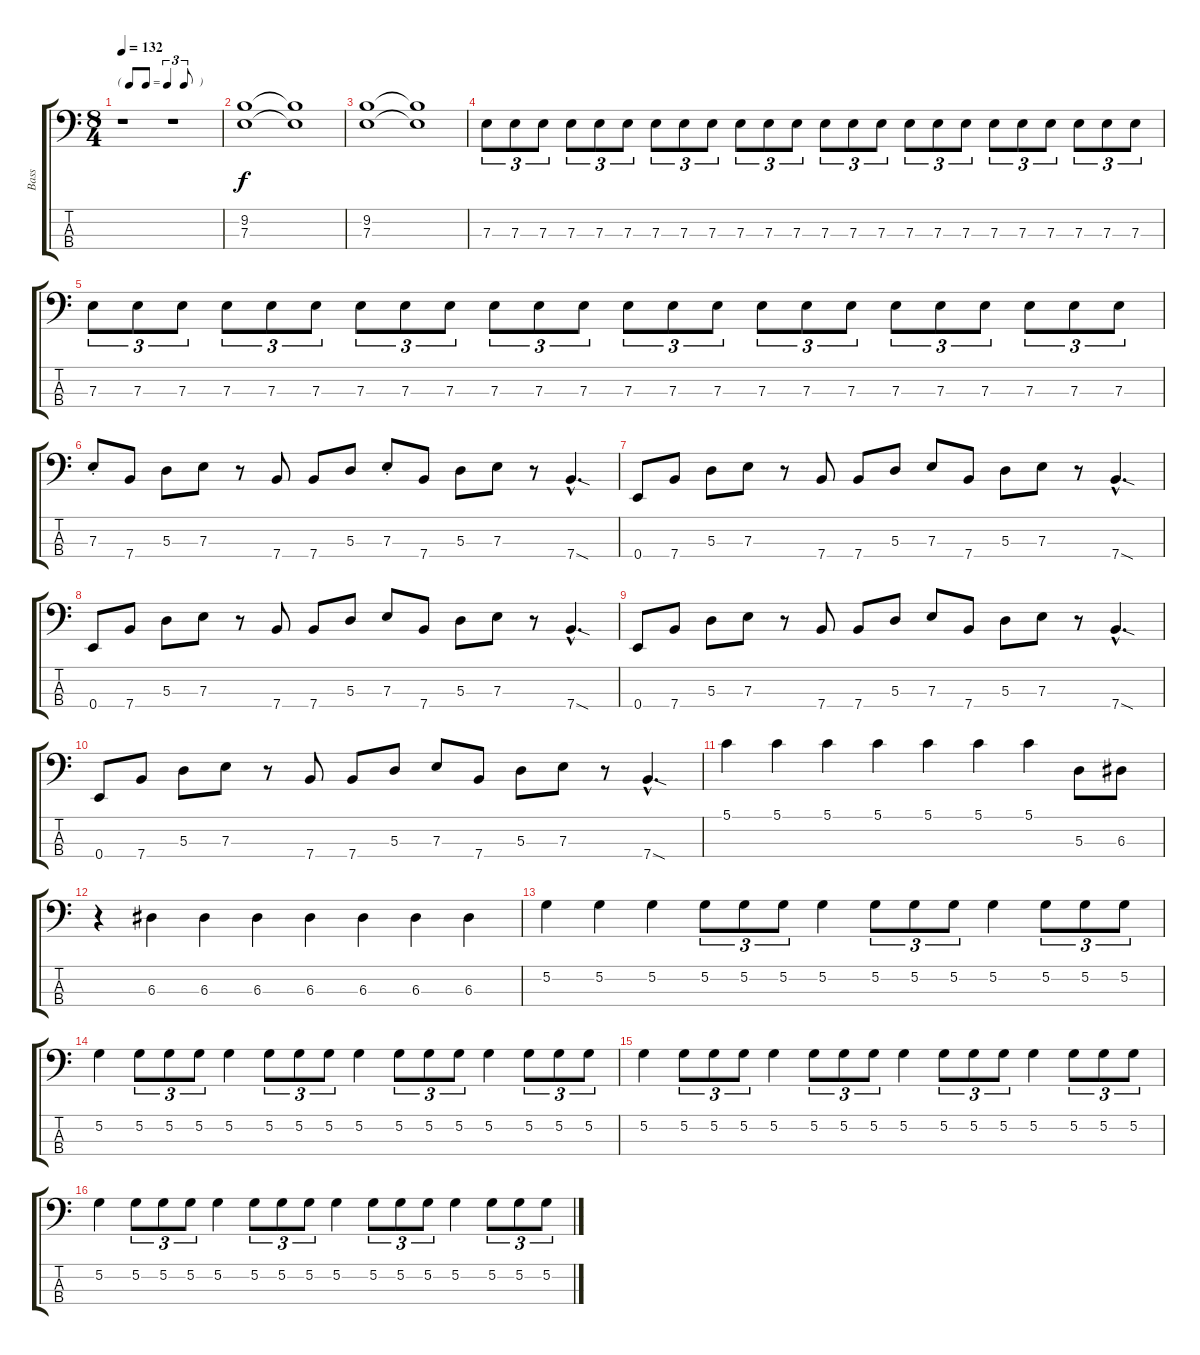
\track ("Bass" "Bass") {instrument electricbassfinger}
\staff {score tabs}
\tuning (G2 D2 A1 E1) {hide}
\ts (8 4)
\tf triplet8th
\tempo 132
\clef f4
\ks c
r.1{dy f instrument electricbassfinger} r.1 |
(9.2 7.3).1 (9.2{t} 7.3{t}).1 |
(9.2 7.3).1 (9.2{t} 7.3{t}).1 |
7.3.8{tu (3 2)} 7.3.8{tu (3 2)} 7.3.8{tu (3 2)} 7.3.8{tu (3 2)} 7.3.8{tu (3 2)} 7.3.8{tu (3 2)} 7.3.8{tu (3 2)} 7.3.8{tu (3 2)} 7.3.8{tu (3 2)} 7.3.8{tu (3 2)} 7.3.8{tu (3 2)} 7.3.8{tu (3 2)} 7.3.8{tu (3 2)} 7.3.8{tu (3 2)} 7.3.8{tu (3 2)} 7.3.8{tu (3 2)} 7.3.8{tu (3 2)} 7.3.8{tu (3 2)} 7.3.8{tu (3 2)} 7.3.8{tu (3 2)} 7.3.8{tu (3 2)} 7.3.8{tu (3 2)} 7.3.8{tu (3 2)} 7.3.8{tu (3 2)} |
7.3.8{tu (3 2)} 7.3.8{tu (3 2)} 7.3.8{tu (3 2)} 7.3.8{tu (3 2)} 7.3.8{tu (3 2)} 7.3.8{tu (3 2)} 7.3.8{tu (3 2)} 7.3.8{tu (3 2)} 7.3.8{tu (3 2)} 7.3.8{tu (3 2)} 7.3.8{tu (3 2)} 7.3.8{tu (3 2)} 7.3.8{tu (3 2)} 7.3.8{tu (3 2)} 7.3.8{tu (3 2)} 7.3.8{tu (3 2)} 7.3.8{tu (3 2)} 7.3.8{tu (3 2)} 7.3.8{tu (3 2)} 7.3.8{tu (3 2)} 7.3.8{tu (3 2)} 7.3.8{tu (3 2)} 7.3.8{tu (3 2)} 7.3.8{tu (3 2)} |
7.3{st}.8 7.4.8 5.3.8 7.3.8 r.8 7.4.8 7.4.8 5.3.8 7.3{st}.8 7.4.8 5.3.8 7.3.8 r.8 7.4{sod hac}.4{d} |
0.4.8 7.4.8 5.3.8 7.3.8 r.8 7.4.8 7.4.8 5.3.8 7.3.8 7.4.8 5.3.8 7.3.8 r.8 7.4{sod hac}.4{d} |
0.4.8 7.4.8 5.3.8 7.3.8 r.8 7.4.8 7.4.8 5.3.8 7.3.8 7.4.8 5.3.8 7.3.8 r.8 7.4{sod hac}.4{d} |
0.4.8 7.4.8 5.3.8 7.3.8 r.8 7.4.8 7.4.8 5.3.8 7.3.8 7.4.8 5.3.8 7.3.8 r.8 7.4{sod hac}.4{d} |
0.4.8 7.4.8 5.3.8 7.3.8 r.8 7.4.8 7.4.8 5.3.8 7.3.8 7.4.8 5.3.8 7.3.8 r.8 7.4{sod hac}.4{d} |
5.1.4 5.1.4 5.1.4 5.1.4 5.1.4 5.1.4 5.1.4 5.3.8 6.3.8 |
r.4 6.3.4 6.3.4 6.3.4 6.3.4 6.3.4 6.3.4 6.3.4 |
5.2.4 5.2.4 5.2.4 5.2.8{tu (3 2)} 5.2.8{tu (3 2)} 5.2.8{tu (3 2)} 5.2.4 5.2.8{tu (3 2)} 5.2.8{tu (3 2)} 5.2.8{tu (3 2)} 5.2.4 5.2.8{tu (3 2)} 5.2.8{tu (3 2)} 5.2.8{tu (3 2)} |
5.2.4 5.2.8{tu (3 2)} 5.2.8{tu (3 2)} 5.2.8{tu (3 2)} 5.2.4 5.2.8{tu (3 2)} 5.2.8{tu (3 2)} 5.2.8{tu (3 2)} 5.2.4 5.2.8{tu (3 2)} 5.2.8{tu (3 2)} 5.2.8{tu (3 2)} 5.2.4 5.2.8{tu (3 2)} 5.2.8{tu (3 2)} 5.2.8{tu (3 2)} |
5.2.4 5.2.8{tu (3 2)} 5.2.8{tu (3 2)} 5.2.8{tu (3 2)} 5.2.4 5.2.8{tu (3 2)} 5.2.8{tu (3 2)} 5.2.8{tu (3 2)} 5.2.4 5.2.8{tu (3 2)} 5.2.8{tu (3 2)} 5.2.8{tu (3 2)} 5.2.4 5.2.8{tu (3 2)} 5.2.8{tu (3 2)} 5.2.8{tu (3 2)} |
5.2.4 5.2.8{tu (3 2)} 5.2.8{tu (3 2)} 5.2.8{tu (3 2)} 5.2.4 5.2.8{tu (3 2)} 5.2.8{tu (3 2)} 5.2.8{tu (3 2)} 5.2.4 5.2.8{tu (3 2)} 5.2.8{tu (3 2)} 5.2.8{tu (3 2)} 5.2.4 5.2.8{tu (3 2)} 5.2.8{tu (3 2)} 5.2.8{tu (3 2)}
